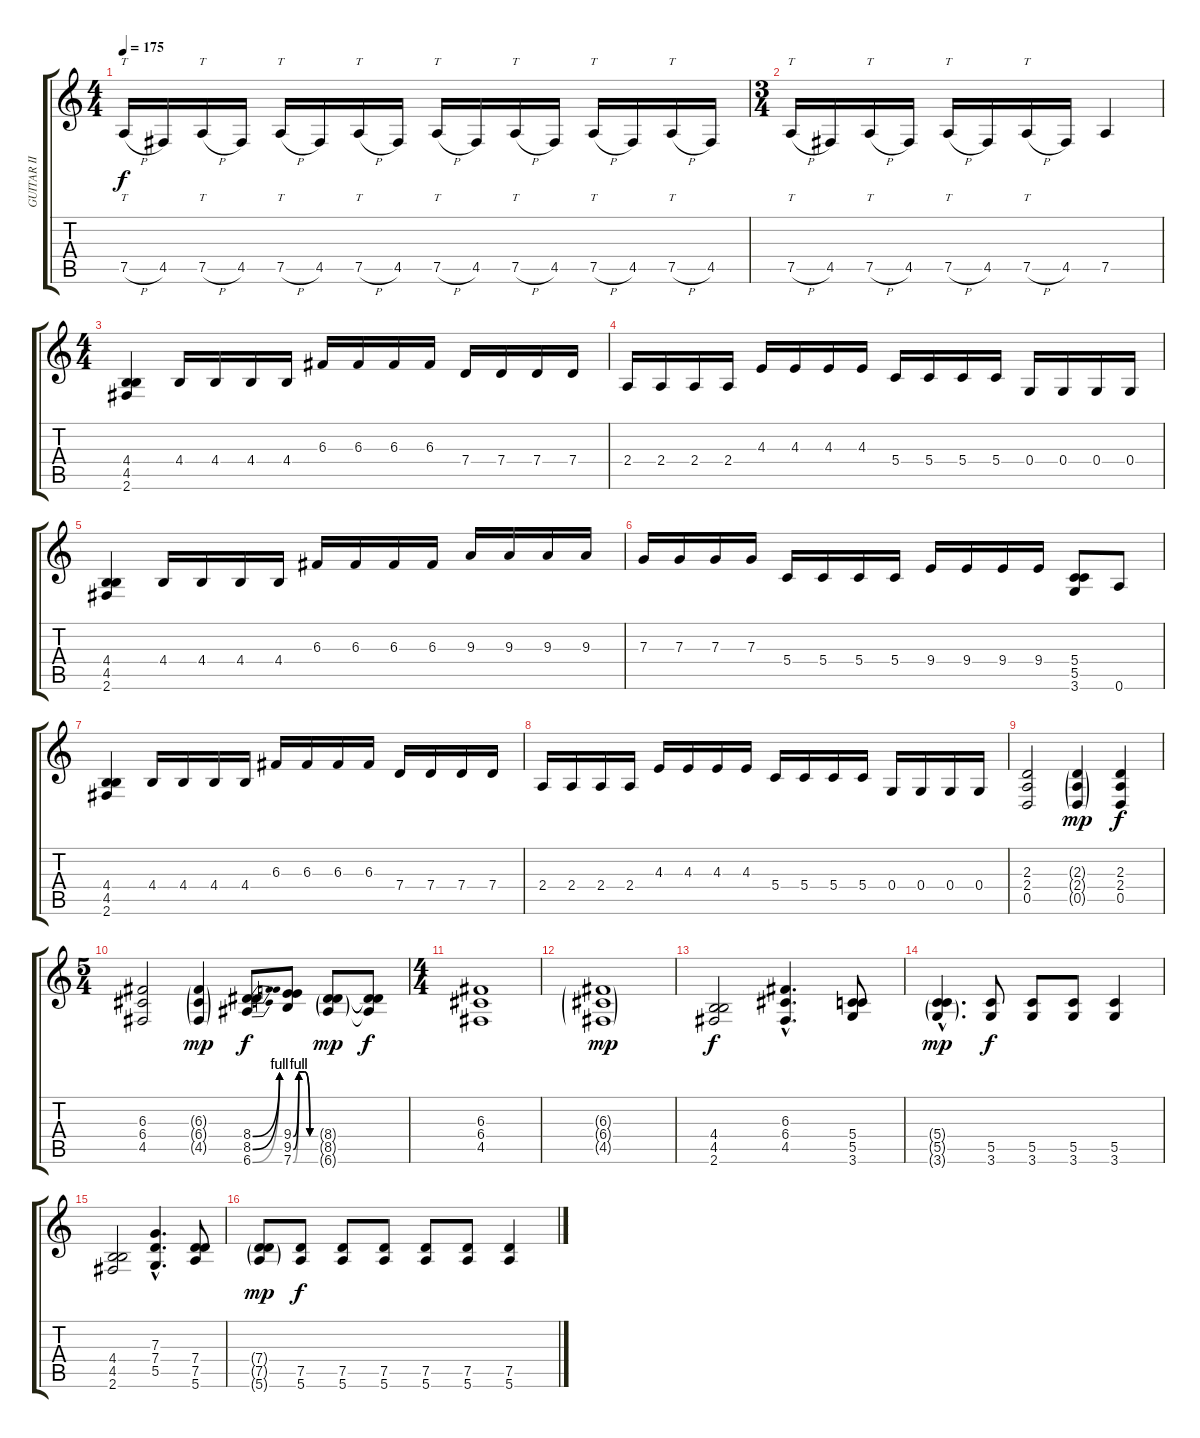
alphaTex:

\track ("GUITAR II" "GUITAR II") {instrument distortionguitar}
\staff {score tabs}
\tuning (A3 E3 C3 G2 D2 A2) {hide}
\ts (4 4)
\tempo 175
\clef g2
\ks c
7.5{h}.16{tt dy f} 4.5.16 7.5{h}.16{tt} 4.5.16 7.5{h}.16{tt} 4.5.16 7.5{h}.16{tt} 4.5.16 7.5{h}.16{tt} 4.5.16 7.5{h}.16{tt} 4.5.16 7.5{h}.16{tt} 4.5.16 7.5{h}.16{tt} 4.5.16 |
\ts (3 4)
7.5{h}.16{tt} 4.5.16 7.5{h}.16{tt} 4.5.16 7.5{h}.16{tt} 4.5.16 7.5{h}.16{tt} 4.5.16 7.5.4 |
\ts (4 4)
(4.4 4.5 2.6).4 4.4.16 4.4.16 4.4.16 4.4.16 6.3.16 6.3.16 6.3.16 6.3.16 7.4.16 7.4.16 7.4.16 7.4.16 |
2.4.16 2.4.16 2.4.16 2.4.16 4.3.16 4.3.16 4.3.16 4.3.16 5.4.16 5.4.16 5.4.16 5.4.16 0.4.16 0.4.16 0.4.16 0.4.16 |
(4.4 4.5 2.6).4 4.4.16 4.4.16 4.4.16 4.4.16 6.3.16 6.3.16 6.3.16 6.3.16 9.3.16 9.3.16 9.3.16 9.3.16 |
7.3.16 7.3.16 7.3.16 7.3.16 5.4.16 5.4.16 5.4.16 5.4.16 9.4.16 9.4.16 9.4.16 9.4.16 (5.4 5.5 3.6).8 0.6.8 |
(4.4 4.5 2.6).4 4.4.16 4.4.16 4.4.16 4.4.16 6.3.16 6.3.16 6.3.16 6.3.16 7.4.16 7.4.16 7.4.16 7.4.16 |
2.4.16 2.4.16 2.4.16 2.4.16 4.3.16 4.3.16 4.3.16 4.3.16 5.4.16 5.4.16 5.4.16 5.4.16 0.4.16 0.4.16 0.4.16 0.4.16 |
(2.3 2.4 0.5).2 (2.3{g} 2.4{g} 0.5{g}).4{dy mp} (2.3 2.4 0.5).4{dy f} |
\ts (5 4)
(6.3 6.4 4.5).2 (6.3{g} 6.4{g} 4.5{g}).4{dy mp} (8.4{be (bend 0 0 60 4)} 8.5{be (bend 0 0 60 4)} 6.6{be (bend 0 0 60 4)}).8{dy f} (9.4{be (custom 0 0 15 4 30 4 45 0 60 0)} 9.5{be (custom 0 0 15 4 30 4 45 0 60 0)} 7.6{be (custom 0 0 15 4 30 4 45 0 60 0)}).8 (8.4{g} 8.5{g} 6.6{g}).8{dy mp} (8.4{t} 8.5{t} 6.6{t}).8{dy f} |
\ts (4 4)
(6.3 6.4 4.5).1 |
(6.3{g} 6.4{g} 4.5{g}).1{dy mp} |
(4.4 4.5 2.6).2{dy f} (6.3{hac} 6.4{hac} 4.5{hac}).4{d} (5.4 5.5 3.6).8 |
(5.4{g hac} 5.5{g hac} 3.6{g hac}).4{d dy mp} (5.5 3.6).8{dy f} (5.5 3.6).8 (5.5 3.6).8 (5.5 3.6).4 |
(4.4 4.5 2.6).2 (7.3{hac} 7.4{hac} 5.5{hac}).4{d} (7.4 7.5 5.6).8 |
(7.4{g} 7.5{g} 5.6{g}).8{dy mp} (7.5 5.6).8{dy f} (7.5 5.6).8 (7.5 5.6).8 (7.5 5.6).8 (7.5 5.6).8 (7.5 5.6).4
